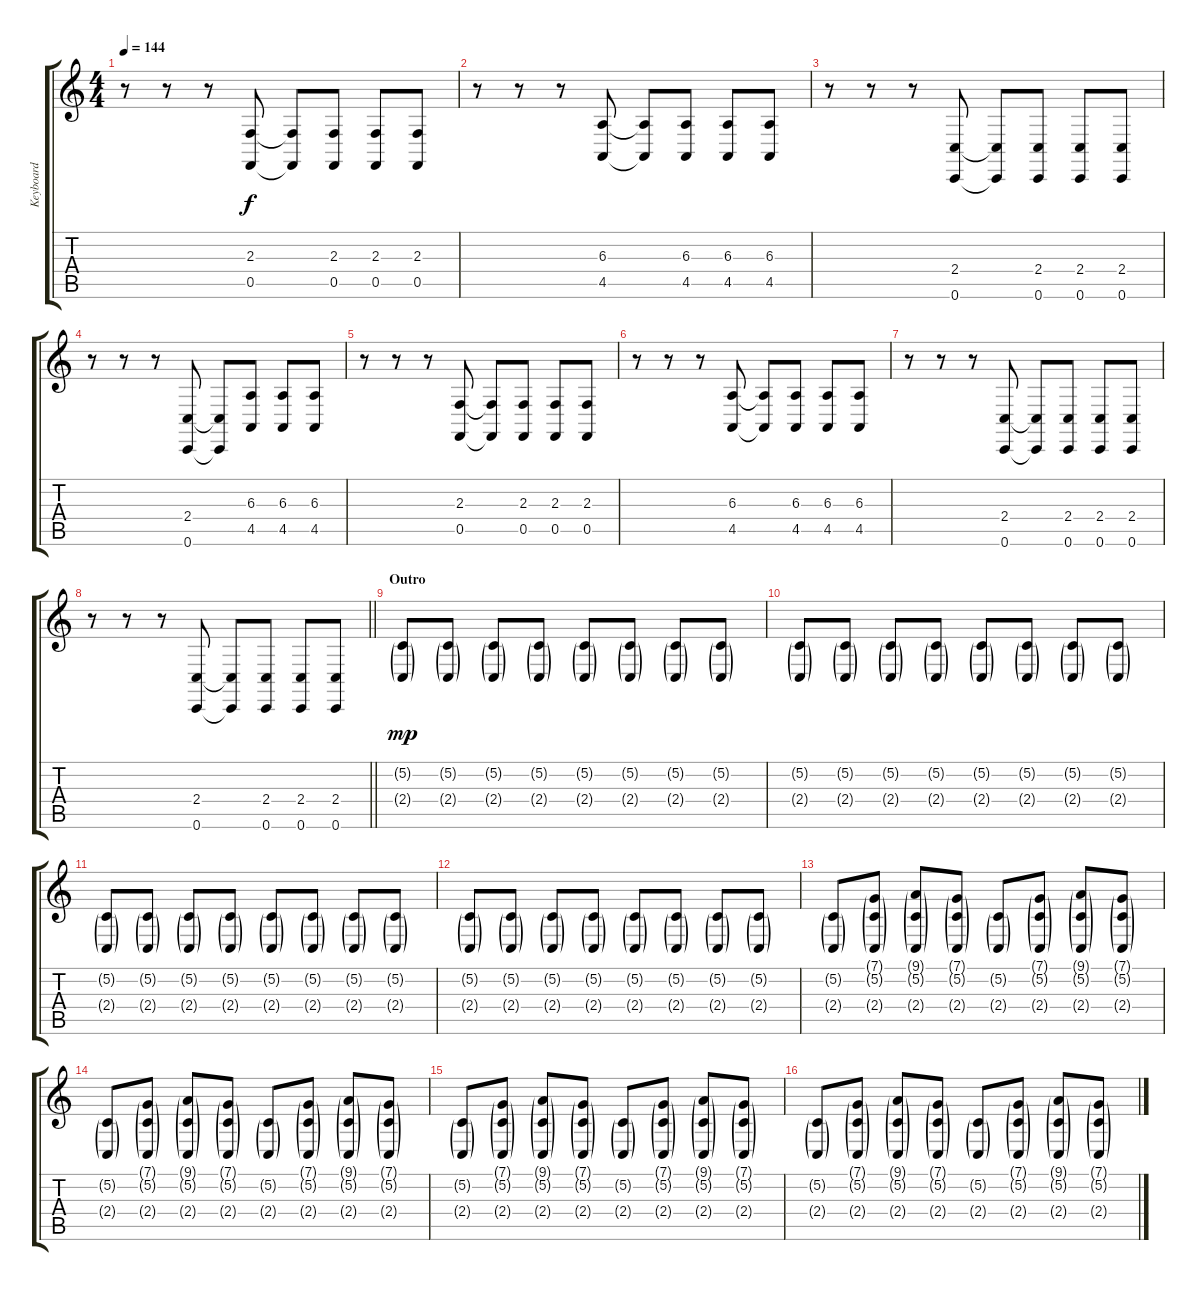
\track ("Keyboard" "Keyboard") {instrument lead2sawtooth}
\staff {score tabs}
\tuning (C4 G3 Eb3 Bb2 F2 C2) {hide}
\ts (4 4)
\tempo 144
\clef g2
\ks c
r.8{dy f} r.8 r.8 (2.3 0.5).8 (2.3{t} 0.5{t}).8 (2.3 0.5).8 (2.3 0.5).8 (2.3 0.5).8 |
r.8 r.8 r.8 (6.3 4.5).8 (6.3{t} 4.5{t}).8 (6.3 4.5).8 (6.3 4.5).8 (6.3 4.5).8 |
r.8 r.8 r.8 (2.4 0.6).8 (2.4{t} 0.6{t}).8 (2.4 0.6).8 (2.4 0.6).8 (2.4 0.6).8 |
r.8 r.8 r.8 (2.4 0.6).8 (2.4{t} 0.6{t}).8 (6.3 4.5).8 (6.3 4.5).8 (6.3 4.5).8 |
r.8 r.8 r.8 (2.3 0.5).8 (2.3{t} 0.5{t}).8 (2.3 0.5).8 (2.3 0.5).8 (2.3 0.5).8 |
r.8 r.8 r.8 (6.3 4.5).8 (6.3{t} 4.5{t}).8 (6.3 4.5).8 (6.3 4.5).8 (6.3 4.5).8 |
r.8 r.8 r.8 (2.4 0.6).8 (2.4{t} 0.6{t}).8 (2.4 0.6).8 (2.4 0.6).8 (2.4 0.6).8 |
\barLineRight lightlight
r.8 r.8 r.8 (2.4 0.6).8 (2.4{t} 0.6{t}).8 (2.4 0.6).8 (2.4 0.6).8 (2.4 0.6).8 |
\section ("" "Outro")
(5.2{g} 2.4{g}).8{dy mp} (5.2{g} 2.4{g}).8 (5.2{g} 2.4{g}).8 (5.2{g} 2.4{g}).8 (5.2{g} 2.4{g}).8 (5.2{g} 2.4{g}).8 (5.2{g} 2.4{g}).8 (5.2{g} 2.4{g}).8 |
(5.2{g} 2.4{g}).8 (5.2{g} 2.4{g}).8 (5.2{g} 2.4{g}).8 (5.2{g} 2.4{g}).8 (5.2{g} 2.4{g}).8 (5.2{g} 2.4{g}).8 (5.2{g} 2.4{g}).8 (5.2{g} 2.4{g}).8 |
(5.2{g} 2.4{g}).8 (5.2{g} 2.4{g}).8 (5.2{g} 2.4{g}).8 (5.2{g} 2.4{g}).8 (5.2{g} 2.4{g}).8 (5.2{g} 2.4{g}).8 (5.2{g} 2.4{g}).8 (5.2{g} 2.4{g}).8 |
(5.2{g} 2.4{g}).8 (5.2{g} 2.4{g}).8 (5.2{g} 2.4{g}).8 (5.2{g} 2.4{g}).8 (5.2{g} 2.4{g}).8 (5.2{g} 2.4{g}).8 (5.2{g} 2.4{g}).8 (5.2{g} 2.4{g}).8 |
(5.2{g} 2.4{g}).8 (7.1{g} 5.2{g} 2.4{g}).8 (9.1{g} 5.2{g} 2.4{g}).8 (7.1{g} 5.2{g} 2.4{g}).8 (5.2{g} 2.4{g}).8 (7.1{g} 5.2{g} 2.4{g}).8 (9.1{g} 5.2{g} 2.4{g}).8 (7.1{g} 5.2{g} 2.4{g}).8 |
(5.2{g} 2.4{g}).8 (7.1{g} 5.2{g} 2.4{g}).8 (9.1{g} 5.2{g} 2.4{g}).8 (7.1{g} 5.2{g} 2.4{g}).8 (5.2{g} 2.4{g}).8 (7.1{g} 5.2{g} 2.4{g}).8 (9.1{g} 5.2{g} 2.4{g}).8 (7.1{g} 5.2{g} 2.4{g}).8 |
(5.2{g} 2.4{g}).8 (7.1{g} 5.2{g} 2.4{g}).8 (9.1{g} 5.2{g} 2.4{g}).8 (7.1{g} 5.2{g} 2.4{g}).8 (5.2{g} 2.4{g}).8 (7.1{g} 5.2{g} 2.4{g}).8 (9.1{g} 5.2{g} 2.4{g}).8 (7.1{g} 5.2{g} 2.4{g}).8 |
(5.2{g} 2.4{g}).8 (7.1{g} 5.2{g} 2.4{g}).8 (9.1{g} 5.2{g} 2.4{g}).8 (7.1{g} 5.2{g} 2.4{g}).8 (5.2{g} 2.4{g}).8 (7.1{g} 5.2{g} 2.4{g}).8 (9.1{g} 5.2{g} 2.4{g}).8 (7.1{g} 5.2{g} 2.4{g}).8
